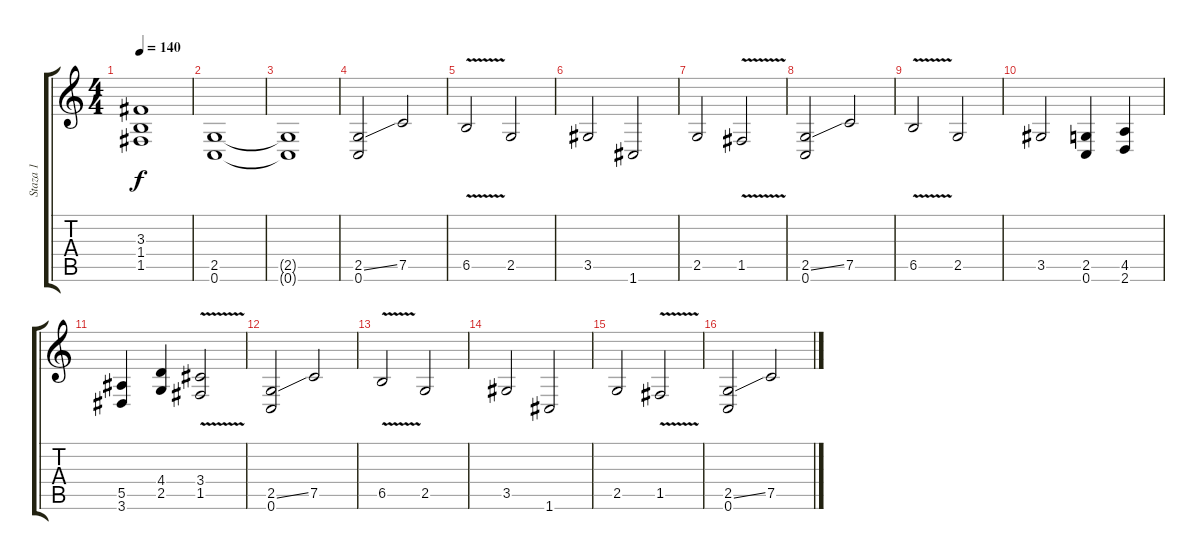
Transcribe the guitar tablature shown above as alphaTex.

\track ("Staza 1" "Staza 1") {instrument overdrivenguitar}
\staff {score tabs}
\tuning (C4 G3 Eb3 Bb2 F2 C2) {hide}
\ts (4 4)
\tempo 140
\clef g2
\ks c
(3.3{t} 1.4{t} 1.5{t}).1{dy f} |
(2.5 0.6).1 |
(2.5{t} 0.6{t}).1 |
(2.5{ss} 0.6).2 7.5.2 |
6.5{v}.2 2.5.2 |
3.5.2 1.6.2 |
2.5.2 1.5{v}.2 |
(2.5{ss} 0.6).2 7.5.2 |
6.5{v}.2 2.5.2 |
3.5.2 (2.5 0.6).4 (4.5 2.6).4 |
(5.5 3.6).4 (4.4 2.5).4 (3.4{v} 1.5).2 |
(2.5{ss} 0.6).2 7.5.2 |
6.5{v}.2 2.5.2 |
3.5.2 1.6.2 |
2.5.2 1.5{v}.2 |
(2.5{ss} 0.6).2 7.5.2
